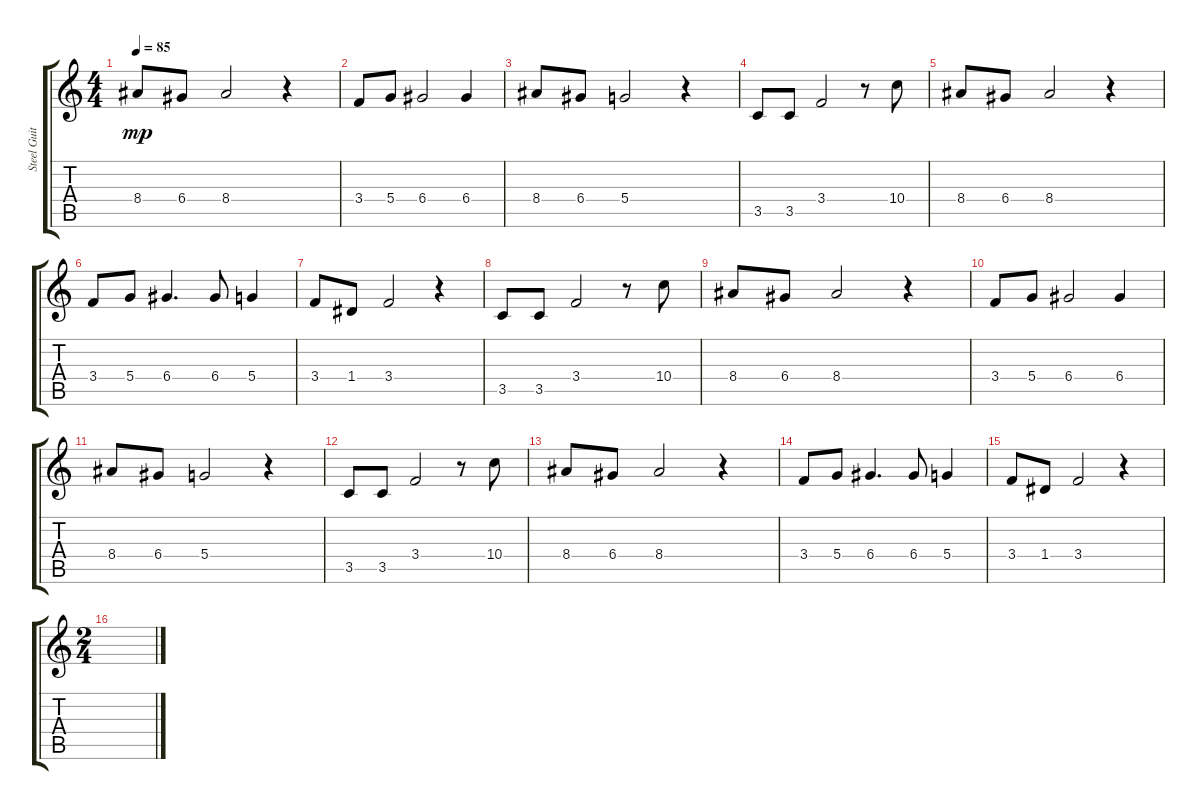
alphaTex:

\track ("Steel Guitar" "Steel Guit") {instrument acousticguitarsteel}
\staff {score tabs}
\tuning (E4 B3 G3 D3 A2 E2) {hide}
\ts (4 4)
\tempo 85
\clef g2
\ks c
8.4.8{dy mp} 6.4.8 8.4.2 r.4 |
3.4.8 5.4.8 6.4.2 6.4.4 |
8.4.8 6.4.8 5.4.2 r.4 |
3.5.8 3.5.8 3.4.2 r.8 10.4.8 |
8.4.8 6.4.8 8.4.2 r.4 |
3.4.8 5.4.8 6.4.4{d} 6.4.8 5.4.4 |
3.4.8 1.4.8 3.4.2 r.4 |
3.5.8 3.5.8 3.4.2 r.8 10.4.8 |
8.4.8 6.4.8 8.4.2 r.4 |
3.4.8 5.4.8 6.4.2 6.4.4 |
8.4.8 6.4.8 5.4.2 r.4 |
3.5.8 3.5.8 3.4.2 r.8 10.4.8 |
8.4.8 6.4.8 8.4.2 r.4 |
3.4.8 5.4.8 6.4.4{d} 6.4.8 5.4.4 |
3.4.8 1.4.8 3.4.2 r.4 |
\ts (2 4)
